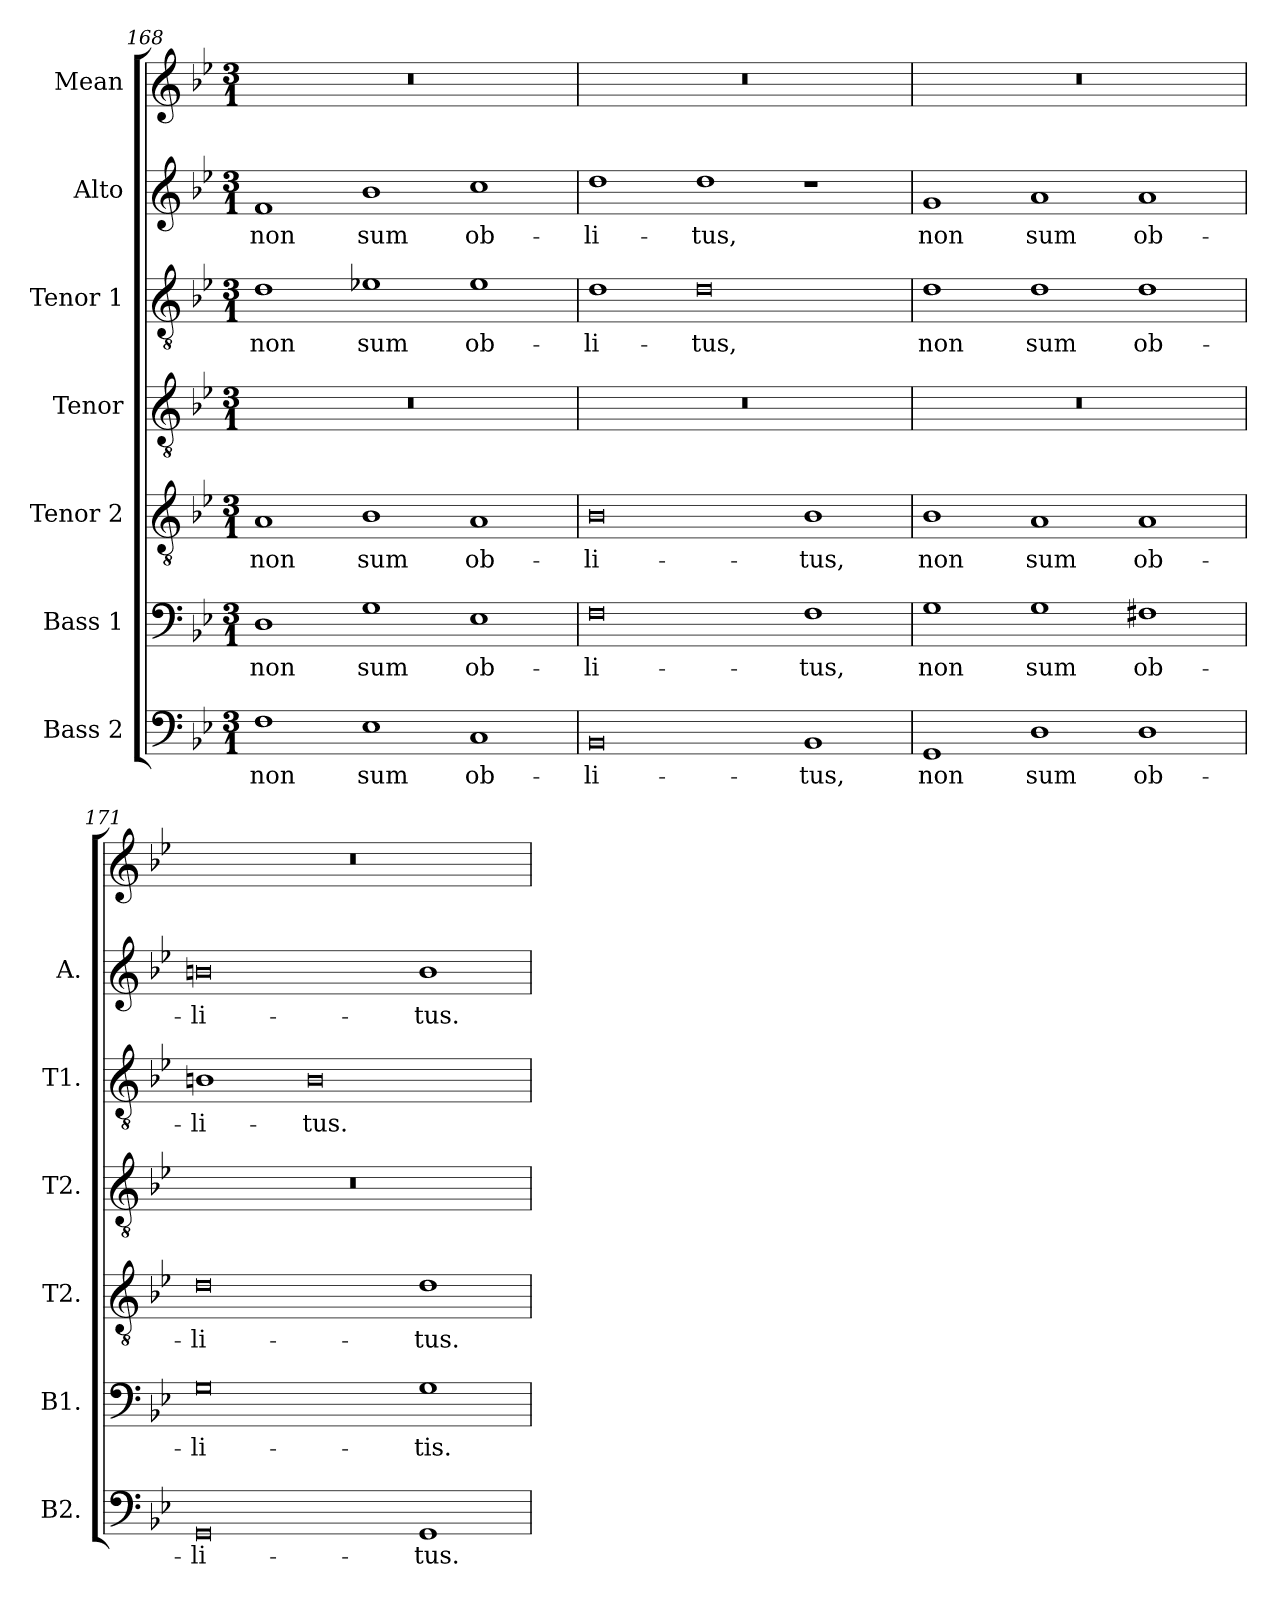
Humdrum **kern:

**kern	**text	**kern	**text	**kern	**text	**kern	**kern	**text	**kern	**text	**kern
*part7	*part7	*part6	*part6	*part5	*part5	*part4	*part3	*part3	*part2	*part2	*part1
*staff7	*staff7	*staff6	*staff6	*staff5	*staff5	*staff4	*staff3	*staff3	*staff2	*staff2	*staff1
*I"Bass 2	*	*I"Bass 1	*	*I"Tenor 2	*	*I"Tenor	*I"Tenor 1	*	*I"Alto	*	*I"Mean
*I'B2.	*	*I'B1.	*	*I'T2.	*	*I'T2.	*I'T1.	*	*I'A.	*	*
*clefF4	*	*clefF4	*	*clefGv2	*	*clefGv2	*clefGv2	*	*clefG2	*	*clefG2
*	*	*	*	*ITrd7c12	*	*ITrd7c12	*ITrd7c12	*	*	*	*
*k[b-e-]	*	*k[b-e-]	*	*k[b-e-]	*	*k[b-e-]	*k[b-e-]	*	*k[b-e-]	*	*k[b-e-]
*B-:	*	*B-:	*	*B-:	*	*B-:	*B-:	*	*B-:	*	*B-:
*M3/1	*	*M3/1	*	*M3/1	*	*M3/1	*M3/1	*	*M3/1	*	*M3/1
=168	=168	=168	=168	=168	=168	=168	=168	=168	=168	=168	=168
!	!LO:LY:b:color=#000000	!	!	!	!	!	!	!	!	!	!
!	!	!	!LO:LY:b:color=#000000	!	!	!	!	!	!	!	!
!	!	!	!	!	!LO:LY:b:color=#000000	!LO:N:vis=1	!	!	!	!	!
!	!	!	!	!	!	!	!	!LO:LY:b:color=#000000	!	!	!
!	!	!	!	!	!	!	!	!	!	!LO:LY:b:color=#000000	!LO:N:vis=1
1Fi	non	1Di	non	1AAi	non	0.r	1Di	non	1fi	non	0.r
!	!LO:LY:b:color=#000000	!	!	!	!	!	!	!	!	!	!
!	!	!	!LO:LY:b:color=#000000	!	!	!	!	!	!	!	!
!	!	!	!	!	!LO:LY:b:color=#000000	!	!	!	!	!	!
!	!	!	!	!	!	!	!	!LO:LY:b:color=#000000	!	!	!
!	!	!	!	!	!	!	!	!	!	!LO:LY:b:color=#000000	!
1E-i	sum	1Gi	sum	1BB-i	sum	.	1E-Xi	sum	1b-i	sum	.
!	!LO:LY:b:color=#000000	!	!	!	!	!	!	!	!	!	!
!	!	!	!LO:LY:b:color=#000000	!	!	!	!	!	!	!	!
!	!	!	!	!	!LO:LY:b:color=#000000	!	!	!	!	!	!
!	!	!	!	!	!	!	!	!LO:LY:b:color=#000000	!	!	!
!	!	!	!	!	!	!	!	!	!	!LO:LY:b:color=#000000	!
1Ci	ob-	1E-i	ob-	1AAi	ob-	.	1E-i	ob-	1cci	ob-	.
=169	=169	=169	=169	=169	=169	=169	=169	=169	=169	=169	=169
!	!LO:LY:b:color=#000000	!	!	!	!	!	!	!	!	!	!
!	!	!	!LO:LY:b:color=#000000	!	!	!	!	!	!	!	!
!	!	!	!	!	!LO:LY:b:color=#000000	!LO:N:vis=1	!	!	!	!	!
!	!	!	!	!	!	!	!	!LO:LY:b:color=#000000	!	!	!
!	!	!	!	!	!	!	!	!	!	!LO:LY:b:color=#000000	!LO:N:vis=1
0BB-i	-li-	0Fi	-li-	0BB-i	-li-	0.r	1Di	-li-	1ddi	-li-	0.r
!	!	!	!	!	!	!	!	!LO:LY:b:color=#000000	!	!	!
!	!	!	!	!	!	!	!	!	!	!LO:LY:b:color=#000000	!
.	.	.	.	.	.	.	0Di	-tus,	1ddi	-tus,	.
!	!LO:LY:b:color=#000000	!	!	!	!	!	!	!	!	!	!
!	!	!	!LO:LY:b:color=#000000	!	!	!	!	!	!	!	!
!	!	!	!	!	!LO:LY:b:color=#000000	!	!	!	!	!	!
1BB-i	-tus,	1Fi	-tus,	1BB-i	-tus,	.	.	.	1r	.	.
=170	=170	=170	=170	=170	=170	=170	=170	=170	=170	=170	=170
!	!LO:LY:b:color=#000000	!	!	!	!	!	!	!	!	!	!
!	!	!	!LO:LY:b:color=#000000	!	!	!	!	!	!	!	!
!	!	!	!	!	!LO:LY:b:color=#000000	!LO:N:vis=1	!	!	!	!	!
!	!	!	!	!	!	!	!	!LO:LY:b:color=#000000	!	!	!
!	!	!	!	!	!	!	!	!	!	!LO:LY:b:color=#000000	!LO:N:vis=1
1GGi	non	1Gi	non	1BB-i	non	0.r	1Di	non	1gi	non	0.r
!	!LO:LY:b:color=#000000	!	!	!	!	!	!	!	!	!	!
!	!	!	!LO:LY:b:color=#000000	!	!	!	!	!	!	!	!
!	!	!	!	!	!LO:LY:b:color=#000000	!	!	!	!	!	!
!	!	!	!	!	!	!	!	!LO:LY:b:color=#000000	!	!	!
!	!	!	!	!	!	!	!	!	!	!LO:LY:b:color=#000000	!
1Di	sum	1Gi	sum	1AAi	sum	.	1Di	sum	1ai	sum	.
!	!LO:LY:b:color=#000000	!	!	!	!	!	!	!	!	!	!
!	!	!	!LO:LY:b:color=#000000	!	!	!	!	!	!	!	!
!	!	!	!	!	!LO:LY:b:color=#000000	!	!	!	!	!	!
!	!	!	!	!	!	!	!	!LO:LY:b:color=#000000	!	!	!
!	!	!	!	!	!	!	!	!	!	!LO:LY:b:color=#000000	!
1Di	ob-	1F#Xi	ob-	1AAi	ob-	.	1Di	ob-	1ai	ob-	.
!!LO:PB:g=z
=171	=171	=171	=171	=171	=171	=171	=171	=171	=171	=171	=171
!	!LO:LY:b:color=#000000	!	!	!	!	!	!	!	!	!	!
!	!	!	!LO:LY:b:color=#000000	!	!	!	!	!	!	!	!
!	!	!	!	!	!LO:LY:b:color=#000000	!LO:N:vis=1	!	!	!	!	!
!	!	!	!	!	!	!	!	!LO:LY:b:color=#000000	!	!	!
!	!	!	!	!	!	!	!	!	!	!LO:LY:b:color=#000000	!LO:N:vis=1
0GGi	-li-	0Gi	-li-	0Di	-li-	0.r	1BBni	-li-	0bni	-li-	0.r
!	!	!	!	!	!	!	!	!LO:LY:b:color=#000000	!	!	!
.	.	.	.	.	.	.	0BBi	-tus.	.	.	.
!	!LO:LY:b:color=#000000	!	!	!	!	!	!	!	!	!	!
!	!	!	!LO:LY:b:color=#000000	!	!	!	!	!	!	!	!
!	!	!	!	!	!LO:LY:b:color=#000000	!	!	!	!	!	!
!	!	!	!	!	!	!	!	!	!	!LO:LY:b:color=#000000	!
1GGi	-tus.	1Gi	-tis.	1Di	-tus.	.	.	.	1bi	-tus.	.
=	=	=	=	=	=	=	=	=	=	=	=
*-	*-	*-	*-	*-	*-	*-	*-	*-	*-	*-	*-
